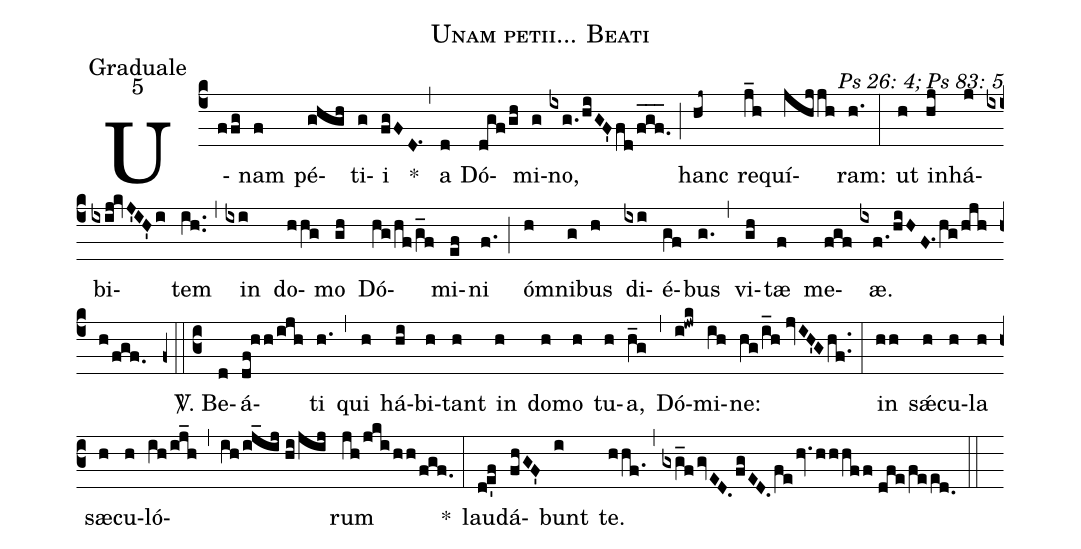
name: Unam petii... Beati;
office-part: Graduale;
mode: 5;
commentary: Ps 26: 4; Ps 83: 5;
%%
(c4) U(ffg)nam(f) pé(ghgh)ti(g)i(fgFD.1) *(,)
a(d) Dó(dgf/gh)mi(g)no,(ixg./hiGF'fd/f_g_f._) (;) hanc(hj~) re(j_h)quí(jhjjh)ram:(h.) (:)
ut(h) in(hj)há(j)bi(ixij!kvJ'IH'i)tem(ih..) (,) in(ixi) do(hhg)mo(gh) Dó(hg/hf/g_f)mi(ef)ni(f.) (;) óm(h)ni(g)bus(h) di(ixi)é(gf)bus(g.) (,) vi(gh)tæ(f) me(fgf)æ.(ixf./hiHF.1hg/hjhh/fgf.) (z0::c3)
<sp>V/</sp>. Be(d)á(df!hh/ijh)ti(h.) (,) qui(h) há(hi)bi(h)tant(h) in(h) do(h)mo(h) tu(h)a,(h_g) (,) Dó(i!jwk)mi(ih)ne:(hg/i_h//jvIH'Ghf..) (:)
in(hh) sǽ(h)cu(h)la(h) sæ(h)cu(h)ló(ih/ij_h)(,)(ih/ij_ij//hi/jij)rum(jh/jkihh/fgf.) *(:)
lau(de'f)dá(fhGF')bunt(i) te.(hhf.) (,) (gxg_fgvED.fgED.fehv.hhhff//dfe/feed.0) (::)
